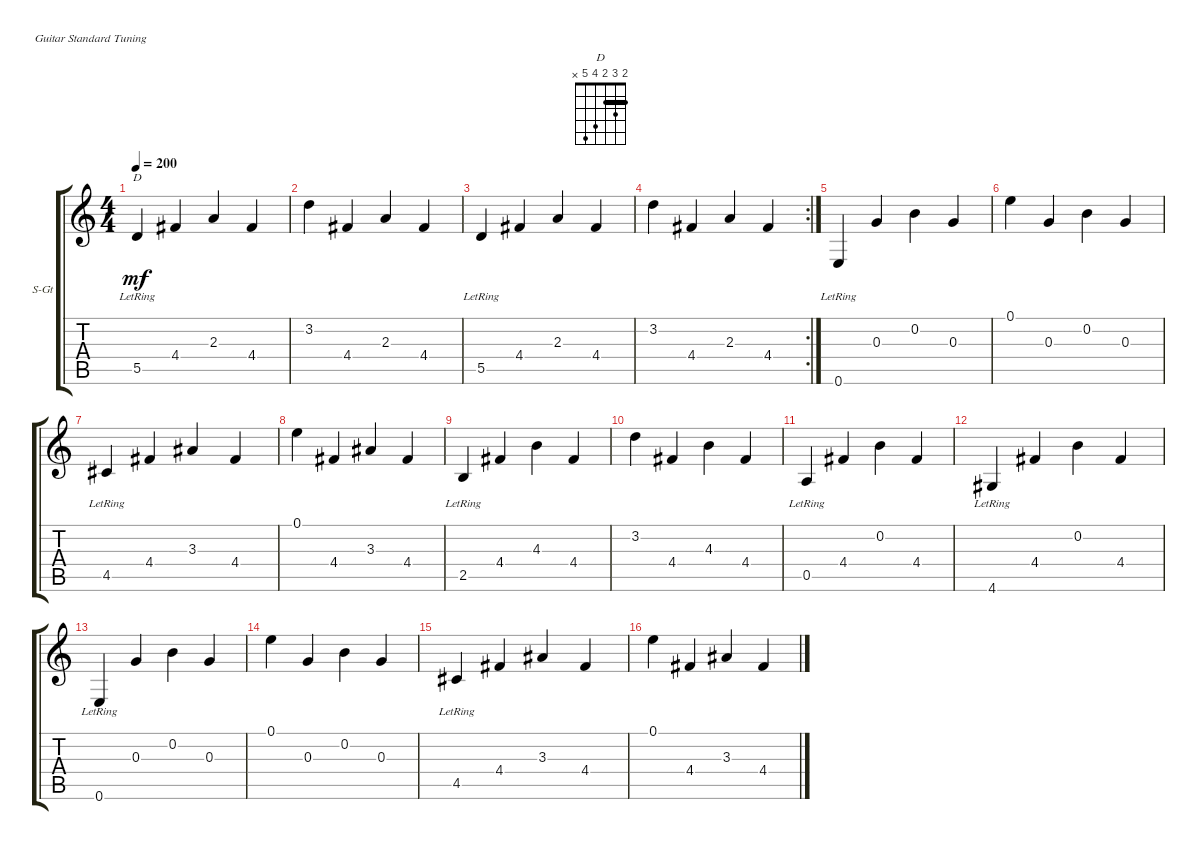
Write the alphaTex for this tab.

\defaultSystemsLayout 4
\bracketExtendMode groupsimilarinstruments
\firstSystemTrackNameOrientation horizontal
\otherSystemsTrackNameOrientation horizontal
\track ("Steel Guitar" "S-Gt") {instrument acousticguitarsteel}
\staff {score tabs}
\tuning (E4 B3 G3 D3 A2 E2)
\chord ("D" 2 3 2 4 5 x) {barre 2}
\ts (4 4)
\tempo 200
\clef g2
\ks c
5.5{lr}.4{ch "D" dy mf} 4.4.4 2.3.4 4.4.4 |
3.2.4 4.4.4 2.3.4 4.4.4 |
5.5{lr}.4 4.4.4 2.3.4 4.4.4 |
\rc 2
3.2.4 4.4.4 2.3.4 4.4.4 |
0.6{lr}.4 0.3.4 0.2.4 0.3.4 |
0.1.4 0.3.4 0.2.4 0.3.4 |
4.5{lr}.4 4.4.4 3.3.4 4.4.4 |
0.1.4 4.4.4 3.3.4 4.4.4 |
2.5{lr}.4 4.4.4 4.3.4 4.4.4 |
3.2.4 4.4.4 4.3.4 4.4.4 |
0.5{lr}.4 4.4.4 0.2.4 4.4.4 |
4.6{lr}.4 4.4.4 0.2.4 4.4.4 |
0.6{lr}.4 0.3.4 0.2.4 0.3.4 |
0.1.4 0.3.4 0.2.4 0.3.4 |
4.5{lr}.4 4.4.4 3.3.4 4.4.4 |
0.1.4 4.4.4 3.3.4 4.4.4
